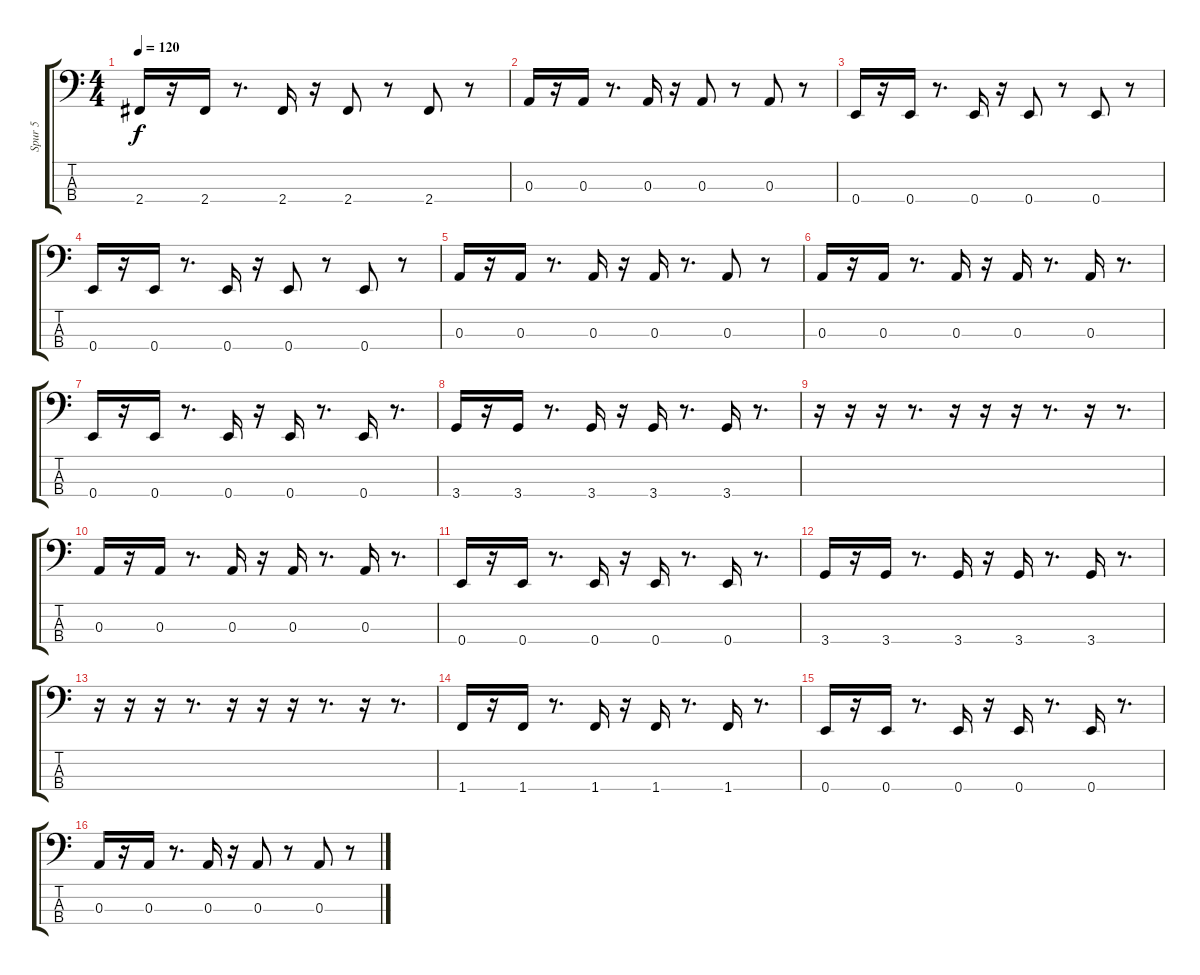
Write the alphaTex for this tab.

\track ("Spur 5" "Spur 5") {instrument fretlessbass}
\staff {score tabs}
\tuning (G2 D2 A1 E1) {hide}
\ts (4 4)
\tempo 120
\clef f4
\ks c
2.4.16{dy f} r.16 2.4.16 r.8{d} 2.4.16 r.16 2.4.8 r.8 2.4.8 r.8 |
0.3.16 r.16 0.3.16 r.8{d} 0.3.16 r.16 0.3.8 r.8 0.3.8 r.8 |
0.4.16 r.16 0.4.16 r.8{d} 0.4.16 r.16 0.4.8 r.8 0.4.8 r.8 |
0.4.16 r.16 0.4.16 r.8{d} 0.4.16 r.16 0.4.8 r.8 0.4.8 r.8 |
0.3.16 r.16 0.3.16 r.8{d} 0.3.16 r.16 0.3.16 r.8{d} 0.3.8 r.8 |
0.3.16 r.16 0.3.16 r.8{d} 0.3.16 r.16 0.3.16 r.8{d} 0.3.16 r.8{d} |
0.4.16 r.16 0.4.16 r.8{d} 0.4.16 r.16 0.4.16 r.8{d} 0.4.16 r.8{d} |
3.4.16 r.16 3.4.16 r.8{d} 3.4.16 r.16 3.4.16 r.8{d} 3.4.16 r.8{d} |
r.16 r.16 r.16 r.8{d} r.16 r.16 r.16 r.8{d} r.16 r.8{d} |
0.3.16 r.16 0.3.16 r.8{d} 0.3.16 r.16 0.3.16 r.8{d} 0.3.16 r.8{d} |
0.4.16 r.16 0.4.16 r.8{d} 0.4.16 r.16 0.4.16 r.8{d} 0.4.16 r.8{d} |
3.4.16 r.16 3.4.16 r.8{d} 3.4.16 r.16 3.4.16 r.8{d} 3.4.16 r.8{d} |
r.16 r.16 r.16 r.8{d} r.16 r.16 r.16 r.8{d} r.16 r.8{d} |
1.4.16 r.16 1.4.16 r.8{d} 1.4.16 r.16 1.4.16 r.8{d} 1.4.16 r.8{d} |
0.4.16 r.16 0.4.16 r.8{d} 0.4.16 r.16 0.4.16 r.8{d} 0.4.16 r.8{d} |
0.3.16 r.16 0.3.16 r.8{d} 0.3.16 r.16 0.3.8 r.8 0.3.8 r.8
